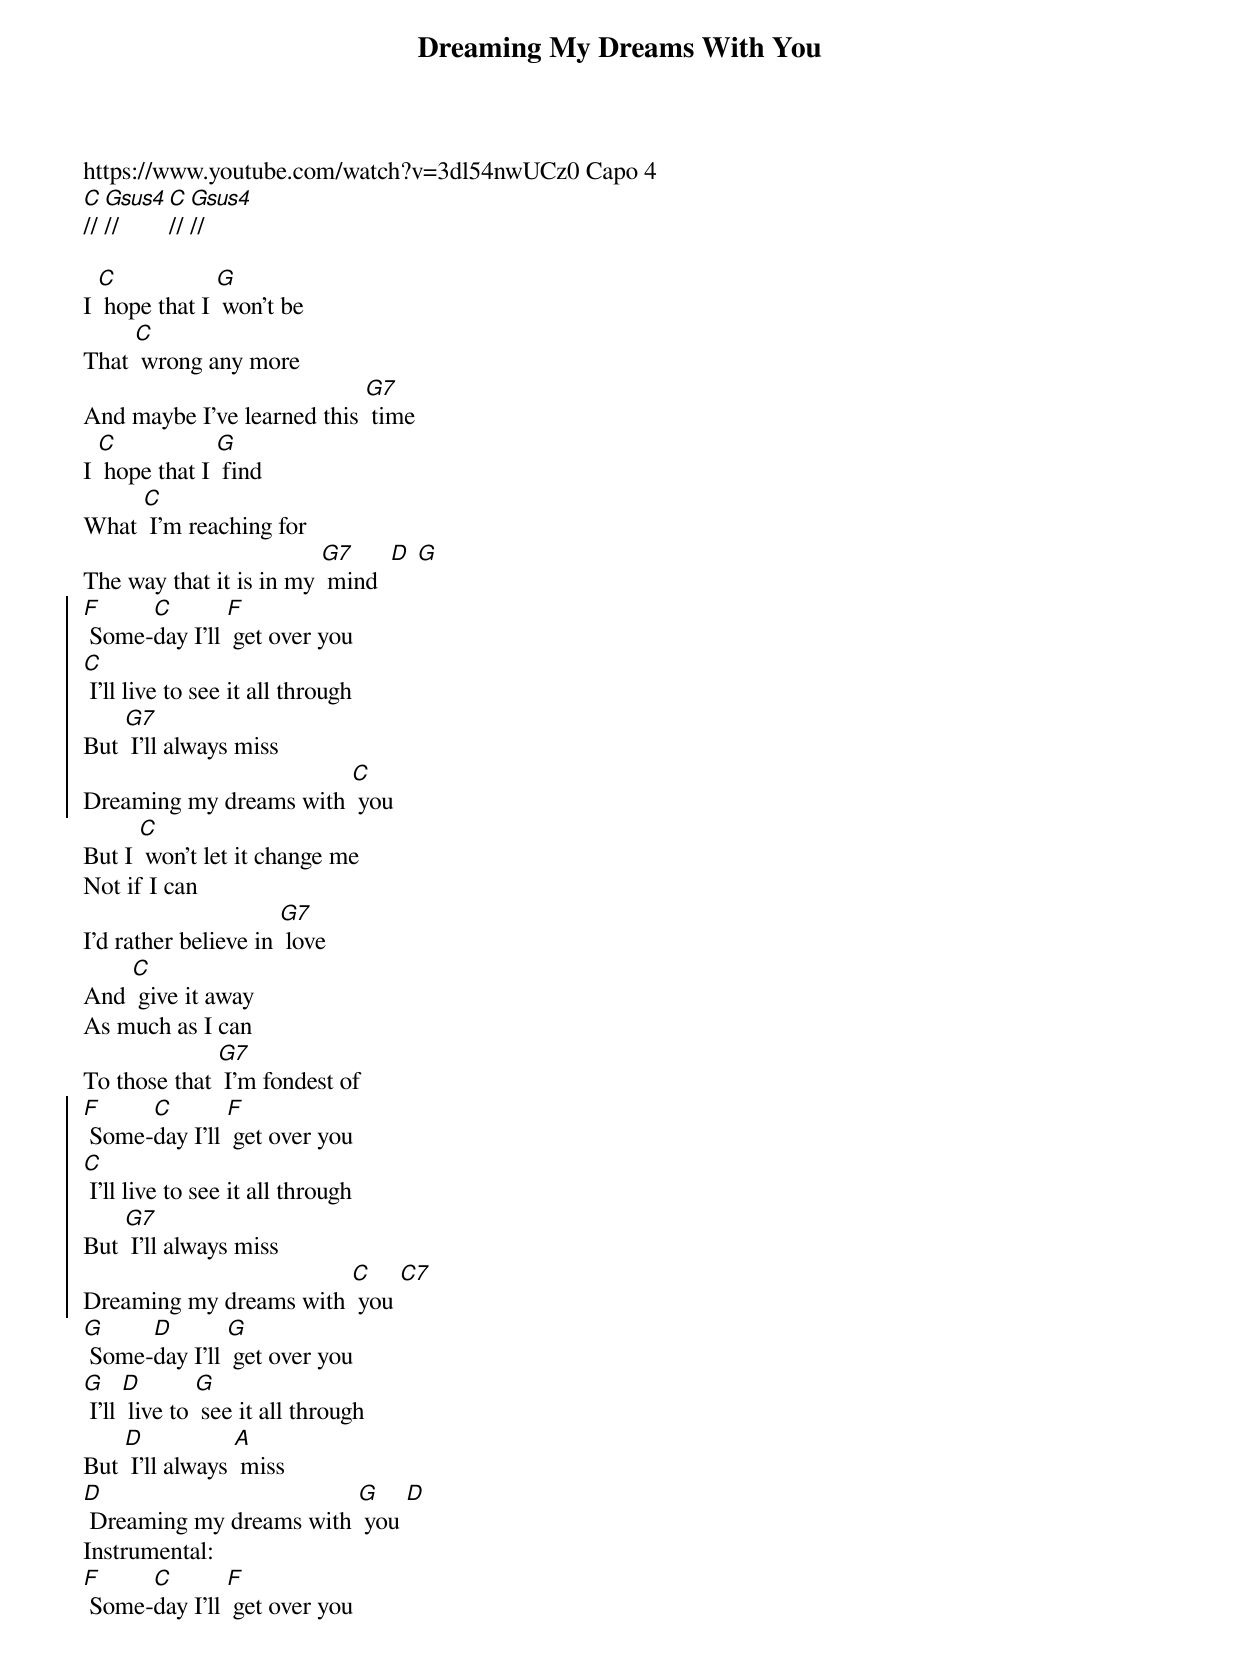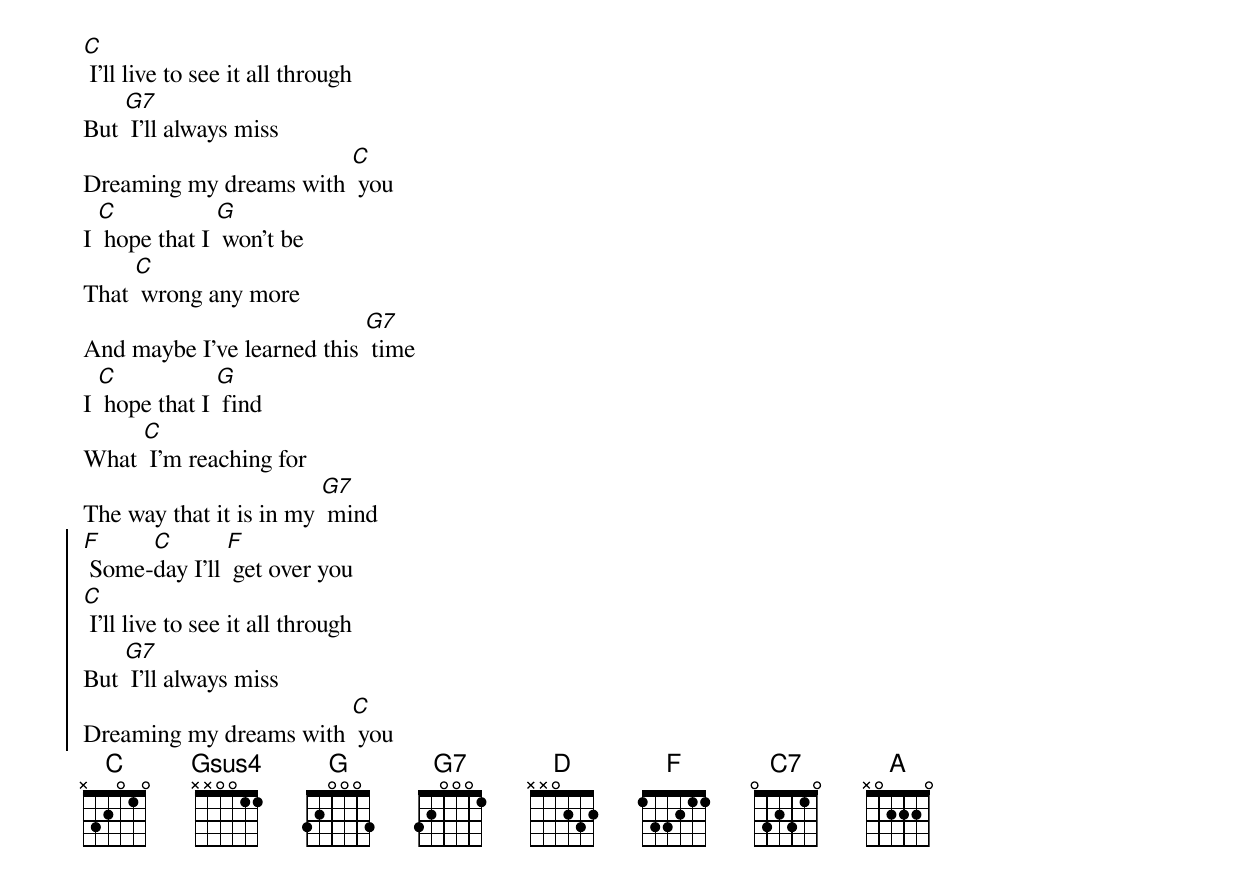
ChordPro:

{t: Dreaming My Dreams With You}
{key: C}
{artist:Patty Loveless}
https://www.youtube.com/watch?v=3dl54nwUCz0 Capo 4
[C]// [Gsus4]// [C]// [Gsus4]//

I [C] hope that I [G] won't be
That [C] wrong any more
And maybe I've learned this [G7] time
I [C] hope that I [G] find
What [C] I'm reaching for
The way that it is in my [G7] mind  [D] [G]
{soc}
[F] Some-[C]day I'll [F] get over you
[C] I'll live to see it all through
But [G7] I'll always miss
Dreaming my dreams with [C] you
{eoc}
But I [C] won't let it change me
Not if I can
I'd rather believe in [G7] love
And [C] give it away
As much as I can
To those that [G7] I'm fondest of
{soc}
[F] Some-[C]day I'll [F] get over you
[C] I'll live to see it all through
But [G7] I'll always miss
Dreaming my dreams with [C] you [C7]
{eoc}
[G] Some-[D]day I'll [G] get over you
[G] I'll [D] live to [G] see it all through
But [D] I'll always [A] miss
[D] Dreaming my dreams with [G] you [D]
Instrumental:
[F] Some-[C]day I'll [F] get over you
[C] I'll live to see it all through
But [G7] I'll always miss
Dreaming my dreams with [C] you
{c: }
I [C] hope that I [G] won't be
That [C] wrong any more
And maybe I've learned this [G7] time
I [C] hope that I [G] find
What [C] I'm reaching for
The way that it is in my [G7] mind
{soc}
[F] Some-[C]day I'll [F] get over you
[C] I'll live to see it all through
But [G7] I'll always miss
Dreaming my dreams with [C] you
{eoc}
